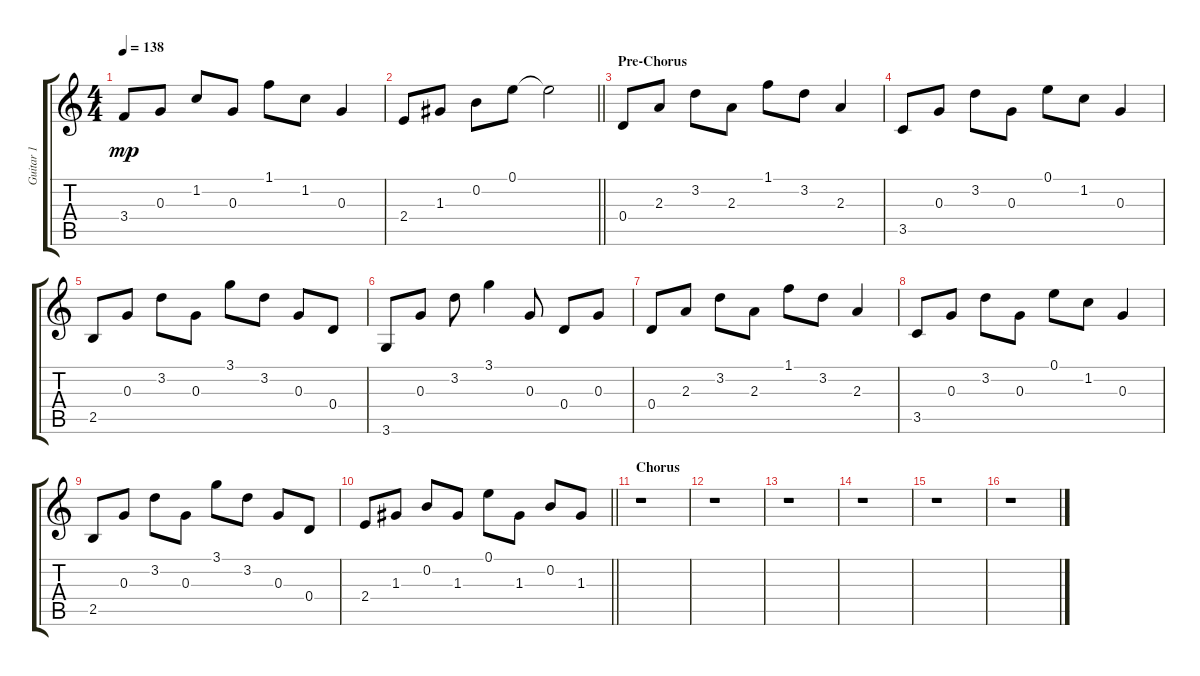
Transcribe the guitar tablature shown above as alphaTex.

\track ("Guitar 1" "Guitar 1") {instrument electricguitarclean}
\staff {score tabs}
\tuning (E4 B3 G3 D3 A2 E2) {hide}
\ts (4 4)
\tempo 138
\clef g2
\ks c
3.4.8{dy mp} 0.3.8 1.2.8 0.3.8 1.1.8 1.2.8 0.3.4 |
\barLineRight lightlight
2.4.8 1.3.8 0.2.8 0.1.8 0.1{t}.2 |
\section ("" "Pre-Chorus")
0.4.8 2.3.8 3.2.8 2.3.8 1.1.8 3.2.8 2.3.4 |
3.5.8 0.3.8 3.2.8 0.3.8 0.1.8 1.2.8 0.3.4 |
2.5.8 0.3.8 3.2.8 0.3.8 3.1.8 3.2.8 0.3.8 0.4.8 |
3.6.8 0.3.8 3.2.8 3.1.4 0.3.8 0.4.8 0.3.8 |
0.4.8 2.3.8 3.2.8 2.3.8 1.1.8 3.2.8 2.3.4 |
3.5.8 0.3.8 3.2.8 0.3.8 0.1.8 1.2.8 0.3.4 |
2.5.8 0.3.8 3.2.8 0.3.8 3.1.8 3.2.8 0.3.8 0.4.8 |
\barLineRight lightlight
2.4.8 1.3.8 0.2.8 1.3.8 0.1.8 1.3.8 0.2.8 1.3.8 |
\section ("" "Chorus")
r.1 |
r.1 |
r.1 |
r.1 |
r.1 |
r.1
